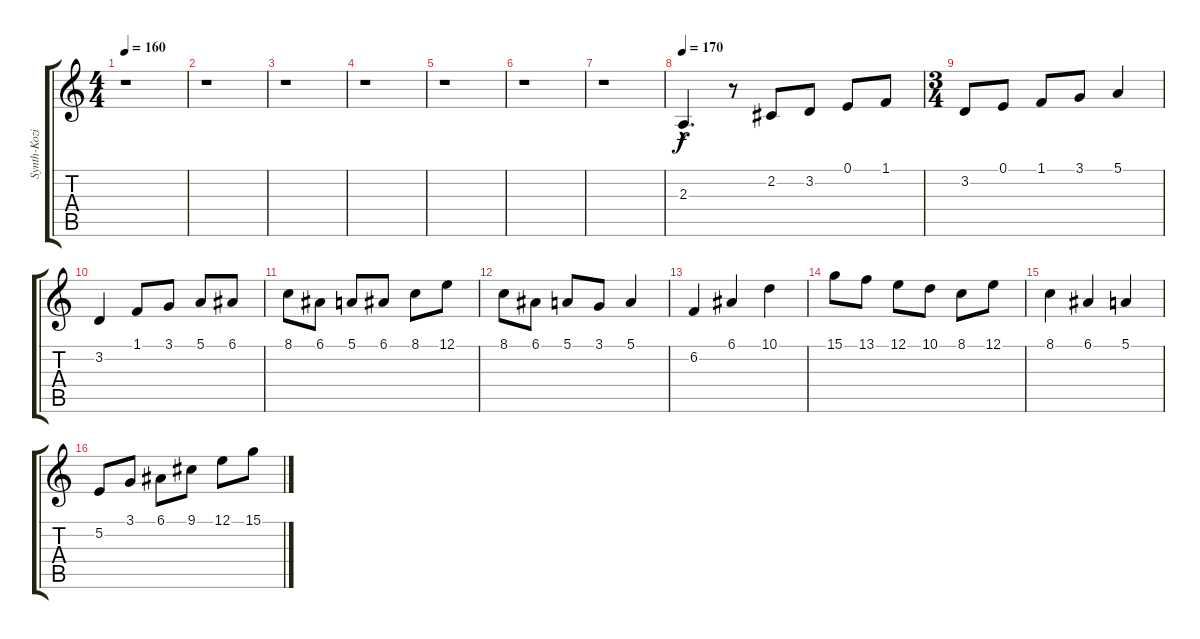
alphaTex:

\track ("Synth-Kozi" "Synth-Kozi") {instrument harpsichord}
\staff {score tabs}
\tuning (E4 B3 G3 D3 A2 E2) {hide}
\ts (4 4)
\tempo 160
\clef g2
\ks c
r.1{dy f} |
r.1 |
r.1 |
r.1 |
r.1 |
r.1 |
r.1 |
\tempo 170
2.3{hac}.4{d} r.8 2.2.8 3.2.8 0.1.8 1.1.8 |
\ts (3 4)
3.2.8 0.1.8 1.1.8 3.1.8 5.1.4 |
3.2.4 1.1.8 3.1.8 5.1.8 6.1.8 |
8.1.8 6.1.8 5.1.8 6.1.8 8.1.8 12.1.8 |
8.1.8 6.1.8 5.1.8 3.1.8 5.1.4 |
6.2.4 6.1.4 10.1.4 |
15.1.8 13.1.8 12.1.8 10.1.8 8.1.8 12.1.8 |
8.1.4 6.1.4 5.1.4 |
5.2.8 3.1.8 6.1.8 9.1.8 12.1.8 15.1.8
